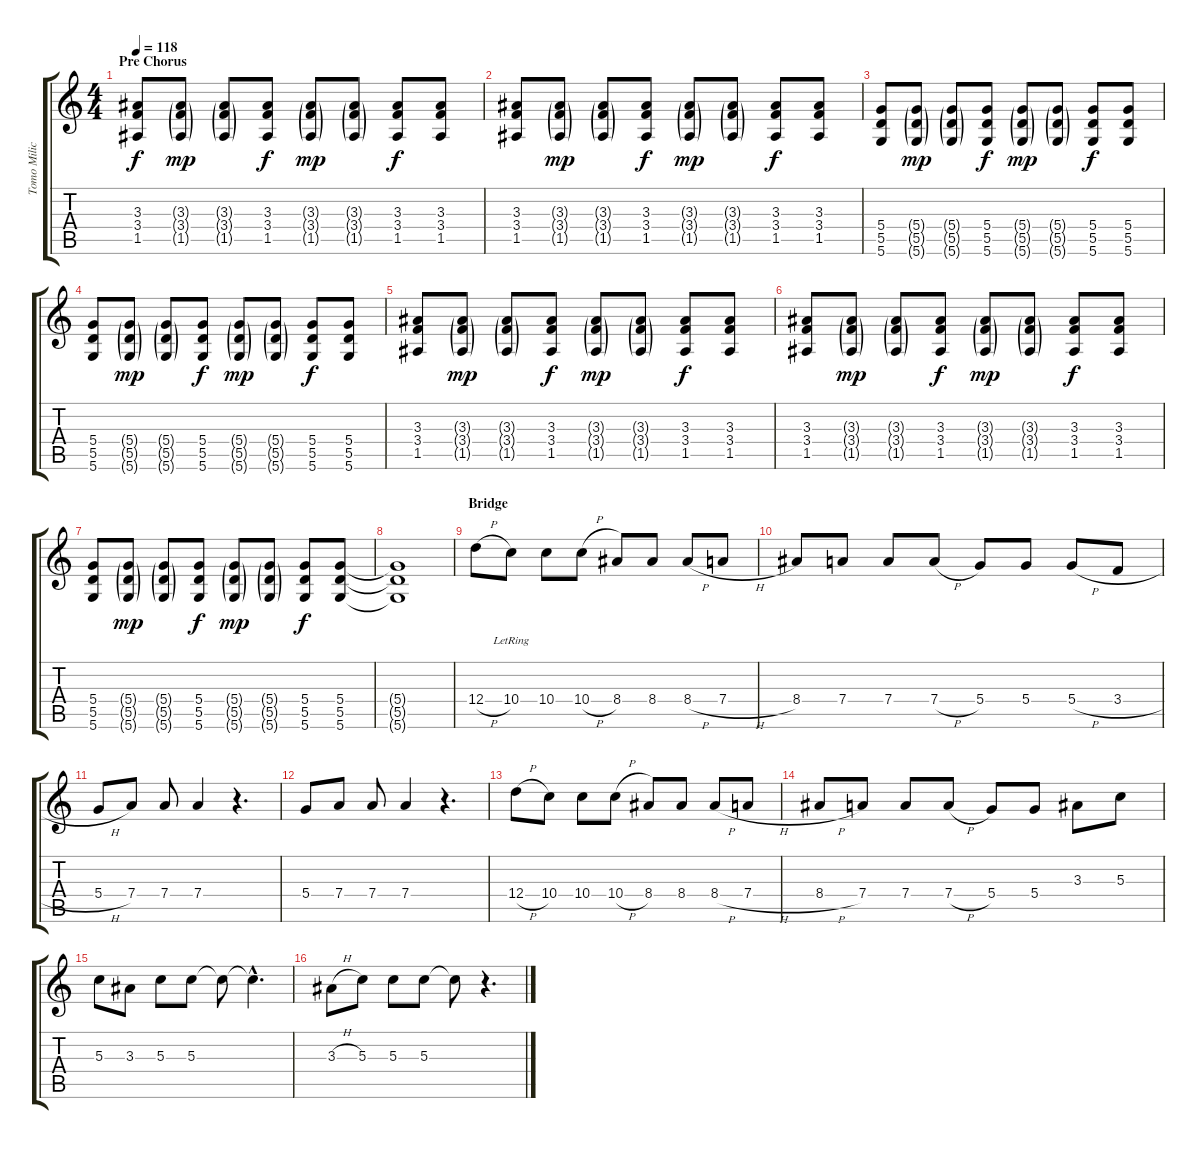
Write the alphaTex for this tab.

\track ("Tomo Milicevic" "Tomo Milic") {instrument acousticguitarsteel}
\staff {score tabs}
\tuning (E4 B3 G3 D3 A2 D2) {hide}
\ts (4 4)
\section ("" "Pre Chorus")
\tempo 118
\clef g2
\ks c
(3.3 3.4 1.5).8{dy f} (3.3{g} 3.4{g} 1.5{g}).8{dy mp} (3.3{g} 3.4{g} 1.5{g}).8 (3.3 3.4 1.5).8{dy f} (3.3{g} 3.4{g} 1.5{g}).8{dy mp} (3.3{g} 3.4{g} 1.5{g}).8 (3.3 3.4 1.5).8{dy f} (3.3 3.4 1.5).8 |
(3.3 3.4 1.5).8 (3.3{g} 3.4{g} 1.5{g}).8{dy mp} (3.3{g} 3.4{g} 1.5{g}).8 (3.3 3.4 1.5).8{dy f} (3.3{g} 3.4{g} 1.5{g}).8{dy mp} (3.3{g} 3.4{g} 1.5{g}).8 (3.3 3.4 1.5).8{dy f} (3.3 3.4 1.5).8 |
(5.4 5.5 5.6).8 (5.4{g} 5.5{g} 5.6{g}).8{dy mp} (5.4{g} 5.5{g} 5.6{g}).8 (5.4 5.5 5.6).8{dy f} (5.4{g} 5.5{g} 5.6{g}).8{dy mp} (5.4{g} 5.5{g} 5.6{g}).8 (5.4 5.5 5.6).8{dy f} (5.4 5.5 5.6).8 |
(5.4 5.5 5.6).8 (5.4{g} 5.5{g} 5.6{g}).8{dy mp} (5.4{g} 5.5{g} 5.6{g}).8 (5.4 5.5 5.6).8{dy f} (5.4{g} 5.5{g} 5.6{g}).8{dy mp} (5.4{g} 5.5{g} 5.6{g}).8 (5.4 5.5 5.6).8{dy f} (5.4 5.5 5.6).8 |
(3.3 3.4 1.5).8 (3.3{g} 3.4{g} 1.5{g}).8{dy mp} (3.3{g} 3.4{g} 1.5{g}).8 (3.3 3.4 1.5).8{dy f} (3.3{g} 3.4{g} 1.5{g}).8{dy mp} (3.3{g} 3.4{g} 1.5{g}).8 (3.3 3.4 1.5).8{dy f} (3.3 3.4 1.5).8 |
(3.3 3.4 1.5).8 (3.3{g} 3.4{g} 1.5{g}).8{dy mp} (3.3{g} 3.4{g} 1.5{g}).8 (3.3 3.4 1.5).8{dy f} (3.3{g} 3.4{g} 1.5{g}).8{dy mp} (3.3{g} 3.4{g} 1.5{g}).8 (3.3 3.4 1.5).8{dy f} (3.3 3.4 1.5).8 |
(5.4 5.5 5.6).8 (5.4{g} 5.5{g} 5.6{g}).8{dy mp} (5.4{g} 5.5{g} 5.6{g}).8 (5.4 5.5 5.6).8{dy f} (5.4{g} 5.5{g} 5.6{g}).8{dy mp} (5.4{g} 5.5{g} 5.6{g}).8 (5.4 5.5 5.6).8{dy f} (5.4 5.5 5.6).8 |
(5.4{t} 5.5{t} 5.6{t}).1 |
\section ("" "Bridge")
12.4{h}.8{volume 13} 10.4{lr}.8 10.4.8 10.4{h}.8 8.4.8 8.4.8 8.4{h}.8 7.4{h}.8 |
8.4.8 7.4.8 7.4.8 7.4{h}.8 5.4.8 5.4.8 5.4{h}.8 3.4{h}.8 |
5.4{h}.8 7.4.8 7.4.8 7.4.4 r.4{d} |
5.4.8 7.4.8 7.4.8 7.4.4 r.4{d} |
12.4{h}.8 10.4.8 10.4.8 10.4{h}.8 8.4.8 8.4.8 8.4{h}.8 7.4{h}.8 |
8.4{h}.8 7.4.8 7.4.8 7.4{h}.8 5.4.8 5.4.8 3.3.8 5.3.8 |
5.3.8 3.3.8 5.3.8 5.3.8 5.3{t}.8 5.3{hac t}.4{d} |
3.3{h}.8 5.3.8 5.3.8 5.3.8 5.3{t}.8 r.4{d}
